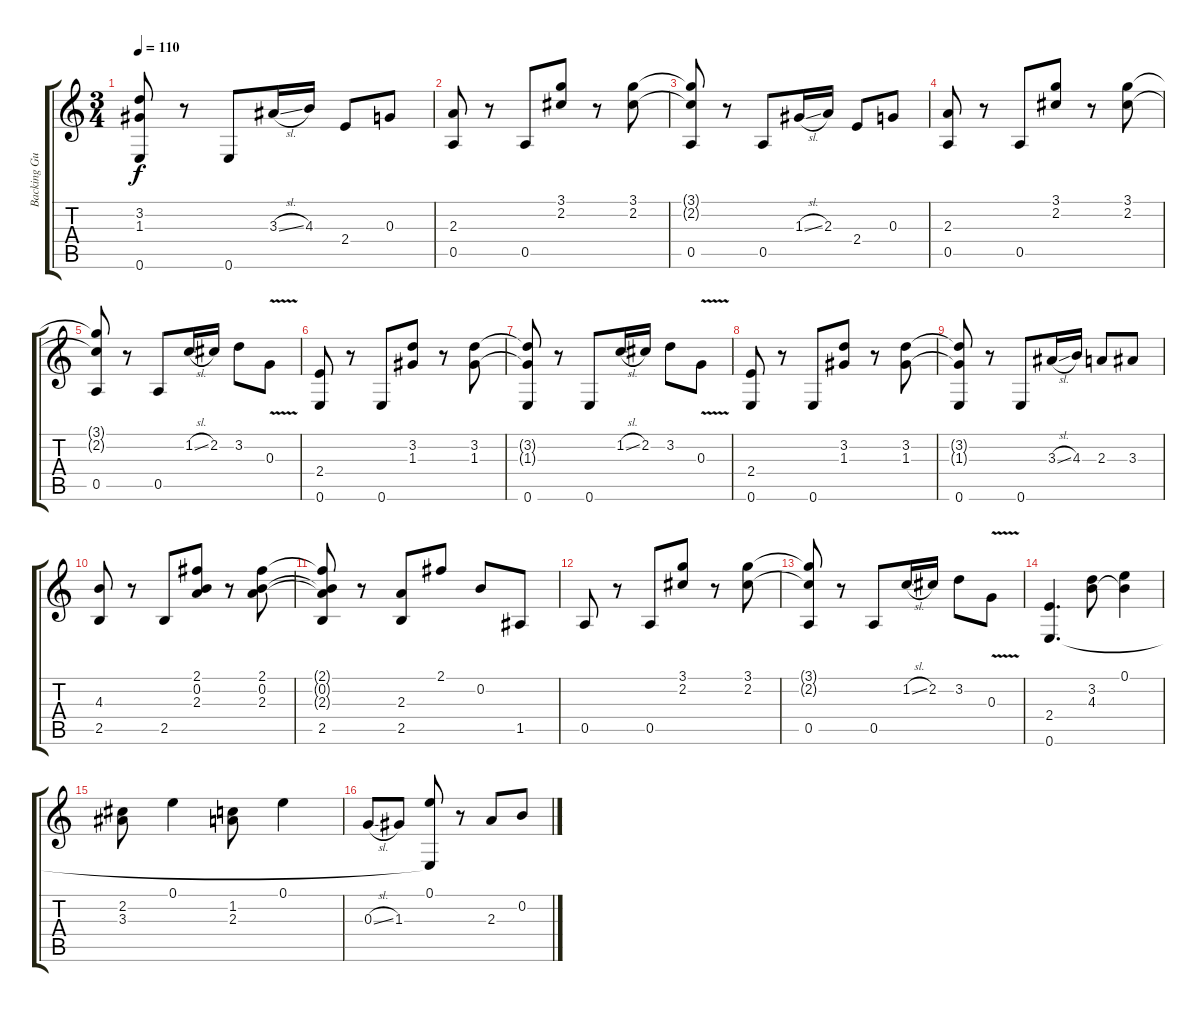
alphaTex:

\track ("Backing Guitar" "Backing Gu") {instrument acousticguitarnylon}
\staff {score tabs}
\tuning (E4 B3 G3 D3 A2 E2) {hide}
\ts (3 4)
\tempo 110
\clef g2
\ks c
(3.2{t} 1.3{t} 0.6).8{dy f} r.8 0.6.8 3.3{sl}.16 4.3.16 2.4.8 0.3.8 |
(2.3 0.5).8 r.8 0.5.8 (3.1 2.2).8 r.8 (3.1 2.2).8 |
(3.1{t} 2.2{t} 0.5).8 r.8 0.5.8 1.3{sl}.16 2.3.16 2.4.8 0.3.8 |
(2.3 0.5).8 r.8 0.5.8 (3.1 2.2).8 r.8 (3.1 2.2).8 |
(3.1{t} 2.2{t} 0.5).8 r.8 0.5.8 1.2{sl}.16 2.2.16 3.2.8 0.3{v}.8 |
(2.4 0.6).8 r.8 0.6.8 (3.2 1.3).8 r.8 (3.2 1.3).8 |
(3.2{t} 1.3{t} 0.6).8 r.8 0.6.8 1.2{sl}.16 2.2.16 3.2.8 0.3{v}.8 |
(2.4 0.6).8 r.8 0.6.8 (3.2 1.3).8 r.8 (3.2 1.3).8 |
(3.2{t} 1.3{t} 0.6).8 r.8 0.6.8 3.3{sl}.16 4.3.16 2.3.8 3.3.8 |
(4.3 2.5).8 r.8 2.5.8 (2.1 0.2 2.3).8 r.8 (2.1 0.2 2.3).8 |
(2.1{t} 0.2{t} 2.3{t} 2.5).8 r.8 (2.3 2.5).8 2.1.8 0.2.8 1.5.8 |
0.5.8 r.8 0.5.8 (3.1 2.2).8 r.8 (3.1 2.2).8 |
(3.1{t} 2.2{t} 0.5).8 r.8 0.5.8 1.2{sl}.16 2.2.16 3.2.8 0.3{v}.8 |
(2.4 0.6).4{d} (3.2 4.3).8 (0.1 4.3{t}).4 |
(2.2 3.3).8 0.1.4 (1.2 2.3).8 0.1.4 |
0.3{sl}.8 1.3.8 (0.1 0.6{t}).8 r.8 2.3.8 0.2.8
